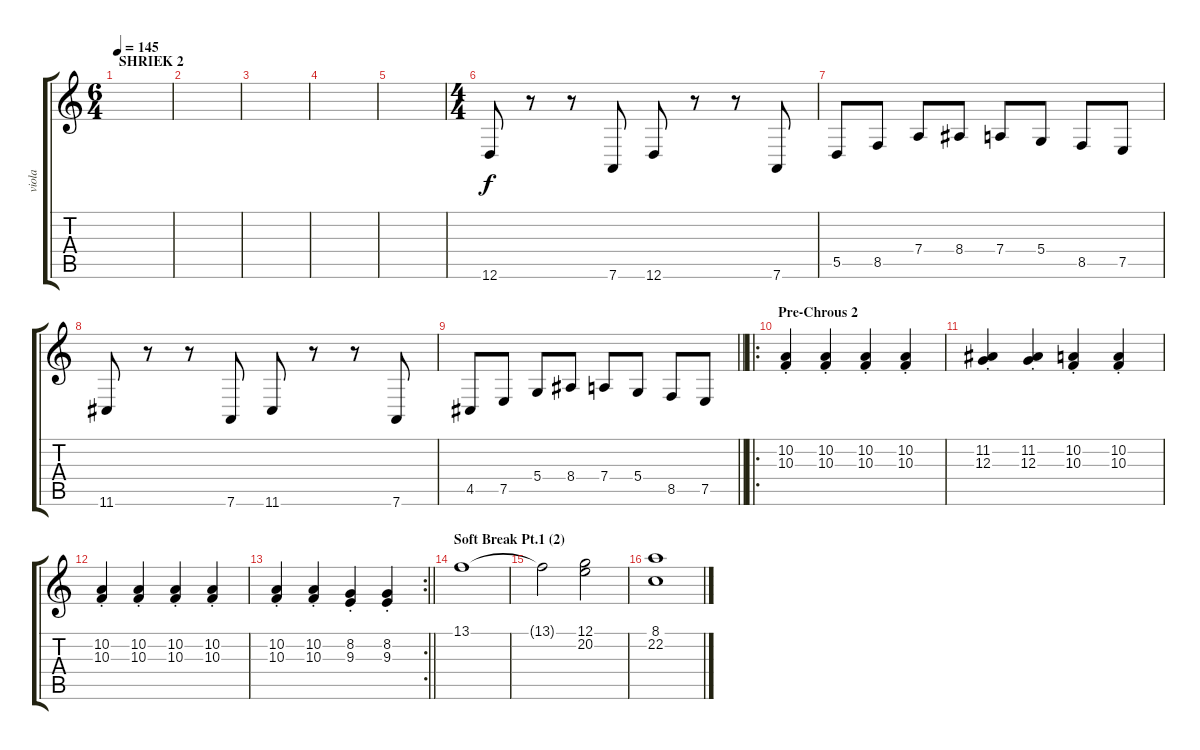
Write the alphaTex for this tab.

\track ("viola" "viola") {instrument viola}
\staff {score tabs}
\tuning (E4 B3 G3 D3 A2 D2) {hide}
\ts (6 4)
\section ("" "SHRIEK 2")
\tempo 145
\clef g2
\ks c
|
|
|
|
|
\ts (4 4)
12.6.8 r.8 r.8 7.6.8 12.6.8 r.8 r.8 7.6.8 |
5.5.8 8.5.8 7.4.8 8.4.8 7.4.8 5.4.8 8.5.8 7.5.8 |
11.6.8 r.8 r.8 7.6.8 11.6.8 r.8 r.8 7.6.8 |
\barLineRight lightlight
4.5.8 7.5.8 5.4.8 8.4.8 7.4.8 5.4.8 8.5.8 7.5.8 |
\ro
\section ("" "Pre-Chrous 2")
(10.2{st} 10.3{st}).4{volume 10} (10.2{st} 10.3{st}).4 (10.2{st} 10.3{st}).4 (10.2{st} 10.3{st}).4 |
(11.2{st} 12.3{st}).4 (11.2{st} 12.3{st}).4 (10.2{st} 10.3{st}).4 (10.2{st} 10.3{st}).4 |
(10.2{st} 10.3{st}).4 (10.2{st} 10.3{st}).4 (10.2{st} 10.3{st}).4 (10.2{st} 10.3{st}).4 |
\rc 2
\barLineRight lightlight
(10.2{st} 10.3{st}).4 (10.2{st} 10.3{st}).4 (8.2{st} 9.3{st}).4 (8.2{st} 9.3{st}).4 |
\section ("" "Soft Break Pt.1 (2)")
13.1.1 |
13.1{t}.2 (12.1 20.2).2 |
(8.1 22.2).1
